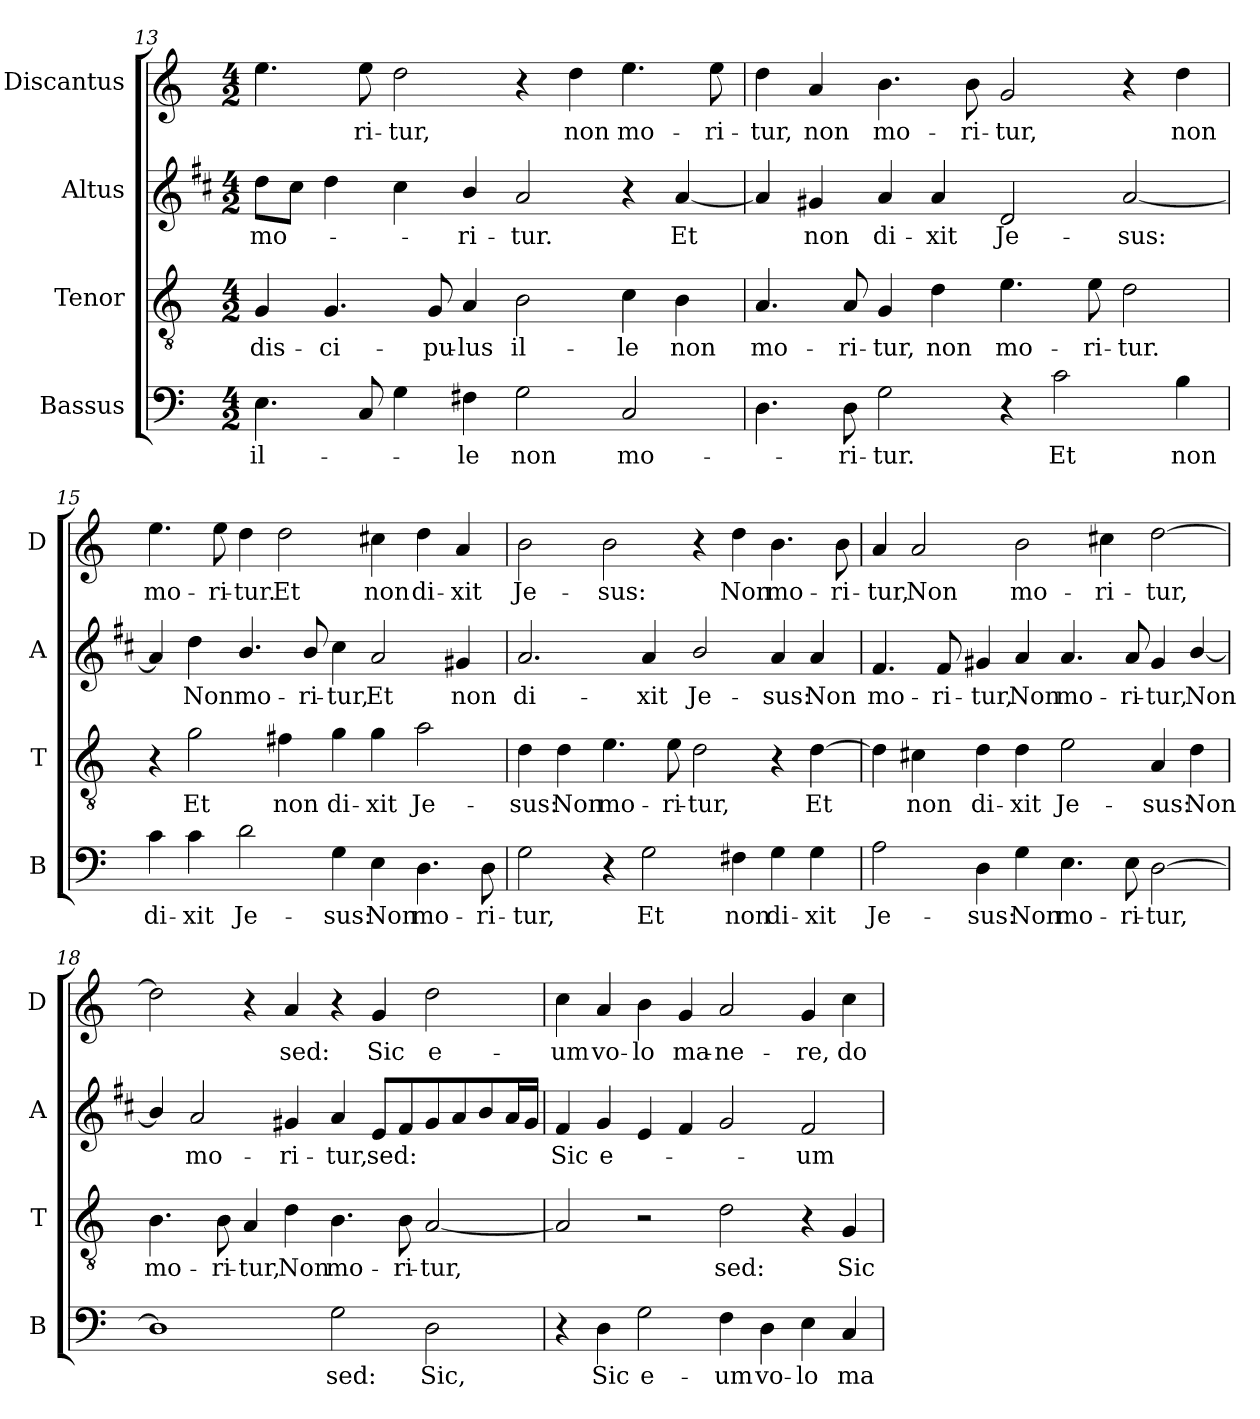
**kern	**text	**kern	**text	**kern	**text	**kern	**text
*part4	*part4	*part3	*part3	*part2	*part2	*part1	*part1
*staff4	*staff4	*staff3	*staff3	*staff2	*staff2	*staff1	*staff1
*I"Bassus	*	*I"Tenor	*	*I"Altus	*	*I"Discantus	*
*I'B	*	*I'T	*	*I'A	*	*I'D	*
!!LO:LB:g=z
*clefF4	*	*clefGv2	*	*clefG2	*	*clefG2	*
*	*	*	*	*ITrd1c2	*	*	*
*k[]	*	*k[]	*	*k[]	*	*k[]	*
*C:	*	*C:	*	*C:	*	*C:	*
*M4/2	*	*M4/2	*	*M4/2	*	*M4/2	*
=13	=13	=13	=13	=13	=13	=13	=13
!	!LO:LY:b	!	!LO:LY:b	!	!LO:LY:b	!	!
4.E\	il-	4G/	dis-	8cc\L	mo-	4.ee\	.
.	.	.	.	8b\J	.	.	.
!	!	!	!LO:LY:b	!	!	!	!
.	.	4.G/	-ci-	4cc\	.	.	.
!	!	!	!	!	!	!	!LO:LY:b
8C/	.	.	.	.	.	8ee\	-ri-
!	!	!	!	!	!	!	!LO:LY:b
4G\	.	.	.	4b\	.	2dd\	-tur,
!	!	!	!LO:LY:b	!	!	!	!
.	.	8G/	-pu-	.	.	.	.
!	!LO:LY:b	!	!LO:LY:b	!	!LO:LY:b	!	!
4F#X\	-le	4A/	-lus	4a/	-ri-	.	.
!	!LO:LY:b	!	!LO:LY:b	!	!LO:LY:b	!	!
2G\	non	2B\	il-	2g/	-tur.	4r	.
!	!	!	!	!	!	!	!LO:LY:b
.	.	.	.	.	.	4dd\	non
!	!LO:LY:b	!	!LO:LY:b	!	!	!	!LO:LY:b
2C/	mo-	4c\	-le	4r	.	4.ee\	mo-
!	!	!	!LO:LY:b	!	!LO:LY:b	!	!
.	.	4B\	non	[4g/	Et	.	.
!	!	!	!	!	!	!	!LO:LY:b
.	.	.	.	.	.	8ee\	-ri-
=14	=14	=14	=14	=14	=14	=14	=14
!	!	!	!LO:LY:b	!	!	!	!LO:LY:b
4.D\	.	4.A/	mo-	4g/]	.	4dd\	-tur,
!	!	!	!	!	!LO:LY:b	!	!LO:LY:b
.	.	.	.	4f#X/	non	4a/	non
!	!LO:LY:b	!	!LO:LY:b	!	!	!	!
8D\	-ri-	8A/	-ri-	.	.	.	.
!	!LO:LY:b	!	!LO:LY:b	!	!LO:LY:b	!	!LO:LY:b
2G\	-tur.	4G/	-tur,	4g/	di-	4.b\	mo-
!	!	!	!LO:LY:b	!	!LO:LY:b	!	!
.	.	4d\	non	4g/	-xit	.	.
!	!	!	!	!	!	!	!LO:LY:b
.	.	.	.	.	.	8b\	-ri-
!	!	!	!LO:LY:b	!	!LO:LY:b	!	!LO:LY:b
4r	.	4.e\	mo-	2c/	Je-	2g/	-tur,
!	!LO:LY:b	!	!	!	!	!	!
2c\	Et	.	.	.	.	.	.
!	!	!	!LO:LY:b	!	!	!	!
.	.	8e\	-ri-	.	.	.	.
!	!	!	!LO:LY:b	!	!LO:LY:b	!	!
.	.	2d\	-tur.	[2g/	-sus:	4r	.
!	!LO:LY:b	!	!	!	!	!	!LO:LY:b
4B\	non	.	.	.	.	4dd\	non
=15	=15	=15	=15	=15	=15	=15	=15
!	!LO:LY:b	!	!	!	!	!	!LO:LY:b
4c\	di-	4r	.	4g/]	.	4.ee\	mo-
!	!LO:LY:b	!	!LO:LY:b	!	!LO:LY:b	!	!
4c\	-xit	2g\	Et	4cc\	Non	.	.
!	!	!	!	!	!	!	!LO:LY:b
.	.	.	.	.	.	8ee\	-ri-
!	!LO:LY:b	!	!	!	!LO:LY:b	!	!LO:LY:b
2d\	Je-	.	.	4.a/	mo-	4dd\	-tur.
!	!	!	!LO:LY:b	!	!	!	!LO:LY:b
.	.	4f#X\	non	.	.	2dd\	Et
!	!	!	!	!	!LO:LY:b	!	!
.	.	.	.	8a/	-ri-	.	.
!	!LO:LY:b	!	!LO:LY:b	!	!LO:LY:b	!	!
4G\	-sus:	4g\	di-	4b\	-tur,	.	.
!	!LO:LY:b	!	!LO:LY:b	!	!LO:LY:b	!	!LO:LY:b
4E\	Non	4g\	-xit	2g/	Et	4cc#X\	non
!	!LO:LY:b	!	!LO:LY:b	!	!	!	!LO:LY:b
4.D\	mo-	2a\	Je-	.	.	4dd\	di-
!	!	!	!	!	!LO:LY:b	!	!LO:LY:b
.	.	.	.	4f#X/	non	4a/	-xit
!	!LO:LY:b	!	!	!	!	!	!
8D\	-ri-	.	.	.	.	.	.
!!LO:LB:g=z
=16	=16	=16	=16	=16	=16	=16	=16
!	!LO:LY:b	!	!LO:LY:b	!	!LO:LY:b	!	!LO:LY:b
2G\	-tur,	4d\	-sus:	2.g/	di-	2b\	Je-
!	!	!	!LO:LY:b	!	!	!	!
.	.	4d\	Non	.	.	.	.
!	!	!	!LO:LY:b	!	!	!	!LO:LY:b
4r	.	4.e\	mo-	.	.	2b\	-sus:
!	!LO:LY:b	!	!	!	!LO:LY:b	!	!
2G\	Et	.	.	4g/	-xit	.	.
!	!	!	!LO:LY:b	!	!	!	!
.	.	8e\	-ri-	.	.	.	.
!	!	!	!LO:LY:b	!	!LO:LY:b	!	!
.	.	2d\	-tur,	2a/	Je-	4r	.
!	!LO:LY:b	!	!	!	!	!	!LO:LY:b
4F#X\	non	.	.	.	.	4dd\	Non
!	!LO:LY:b	!	!	!	!LO:LY:b	!	!LO:LY:b
4G\	di-	4r	.	4g/	-sus:	4.b\	mo-
!	!LO:LY:b	!	!LO:LY:b	!	!LO:LY:b	!	!
4G\	-xit	[4d\	Et	4g/	Non	.	.
!	!	!	!	!	!	!	!LO:LY:b
.	.	.	.	.	.	8b\	-ri-
=17	=17	=17	=17	=17	=17	=17	=17
!	!LO:LY:b	!	!	!	!LO:LY:b	!	!LO:LY:b
2A\	Je-	4d\]	.	4.e/	mo-	4a/	-tur,
!	!	!	!LO:LY:b	!	!	!	!LO:LY:b
.	.	4c#X\	non	.	.	2a/	Non
!	!	!	!	!	!LO:LY:b	!	!
.	.	.	.	8e/	-ri-	.	.
!	!LO:LY:b	!	!LO:LY:b	!	!LO:LY:b	!	!
4D\	-sus:	4d\	di-	4f#X/	-tur,	.	.
!	!LO:LY:b	!	!LO:LY:b	!	!LO:LY:b	!	!LO:LY:b
4G\	Non	4d\	-xit	4g/	Non	2b\	mo-
!	!LO:LY:b	!	!LO:LY:b	!	!LO:LY:b	!	!
4.E\	mo-	2e\	Je-	4.g/	mo-	.	.
!	!	!	!	!	!	!	!LO:LY:b
.	.	.	.	.	.	4cc#X\	-ri-
!	!LO:LY:b	!	!	!	!LO:LY:b	!	!
8E\	-ri-	.	.	8g/	-ri-	.	.
!	!LO:LY:b	!	!LO:LY:b	!	!LO:LY:b	!	!LO:LY:b
[2D\	-tur,	4A/	-sus:	4f#/	-tur,	[2dd\	-tur,
!	!	!	!LO:LY:b	!	!LO:LY:b	!	!
.	.	4d\	Non	[4a/	Non	.	.
=18	=18	=18	=18	=18	=18	=18	=18
!	!	!	!LO:LY:b	!	!	!	!
1D]	.	4.B\	mo-	4a/]	.	2dd\]	.
!	!	!	!	!	!LO:LY:b	!	!
.	.	.	.	2g/	mo-	.	.
!	!	!	!LO:LY:b	!	!	!	!
.	.	8B\	-ri-	.	.	.	.
!	!	!	!LO:LY:b	!	!	!	!
.	.	4A/	-tur,	.	.	4r	.
!	!	!	!LO:LY:b	!	!LO:LY:b	!	!LO:LY:b
.	.	4d\	Non	4f#X/	-ri-	4a/	sed:
!	!LO:LY:b	!	!LO:LY:b	!	!LO:LY:b	!	!
2G\	sed:	4.B\	mo-	4g/	-tur,	4r	.
!	!	!	!	!	!LO:LY:b	!	!LO:LY:b
.	.	.	.	8d/L	sed:	4g/	Sic
!	!	!	!LO:LY:b	!	!	!	!
.	.	8B\	-ri-	8e/	.	.	.
!	!LO:LY:b	!	!LO:LY:b	!	!	!	!LO:LY:b
2D\	Sic,	[2A/	-tur,	8f#/	.	2dd\	e-
.	.	.	.	8g/	.	.	.
.	.	.	.	8a/	.	.	.
.	.	.	.	16g/L	.	.	.
.	.	.	.	16f#/JJ	.	.	.
!!LO:LB:g=z
=19	=19	=19	=19	=19	=19	=19	=19
!	!	!	!	!	!LO:LY:b	!	!LO:LY:b
4r	.	2A/]	.	4e/	Sic	4cc\	-um
!	!LO:LY:b	!	!	!	!LO:LY:b	!	!LO:LY:b
4D\	Sic	.	.	4f/	e-	4a/	vo-
!	!LO:LY:b	!	!	!	!	!	!LO:LY:b
2G\	e-	2r	.	4d/	.	4b\	-lo
!	!	!	!	!	!	!	!LO:LY:b
.	.	.	.	4e/	.	4g/	ma-
!	!LO:LY:b	!	!LO:LY:b	!	!	!	!LO:LY:b
4F\	-um	2d\	sed:	2f/	.	2a/	-ne-
!	!LO:LY:b	!	!	!	!	!	!
4D\	vo-	.	.	.	.	.	.
!	!LO:LY:b	!	!	!	!LO:LY:b	!	!LO:LY:b
4E\	-lo	4r	.	2e/	-um	4g/	-re,
!	!LO:LY:b	!	!LO:LY:b	!	!	!	!LO:LY:b
4C/	ma-	4G/	Sic	.	.	4cc\	do-
=	=	=	=	=	=	=	=
*-	*-	*-	*-	*-	*-	*-	*-
